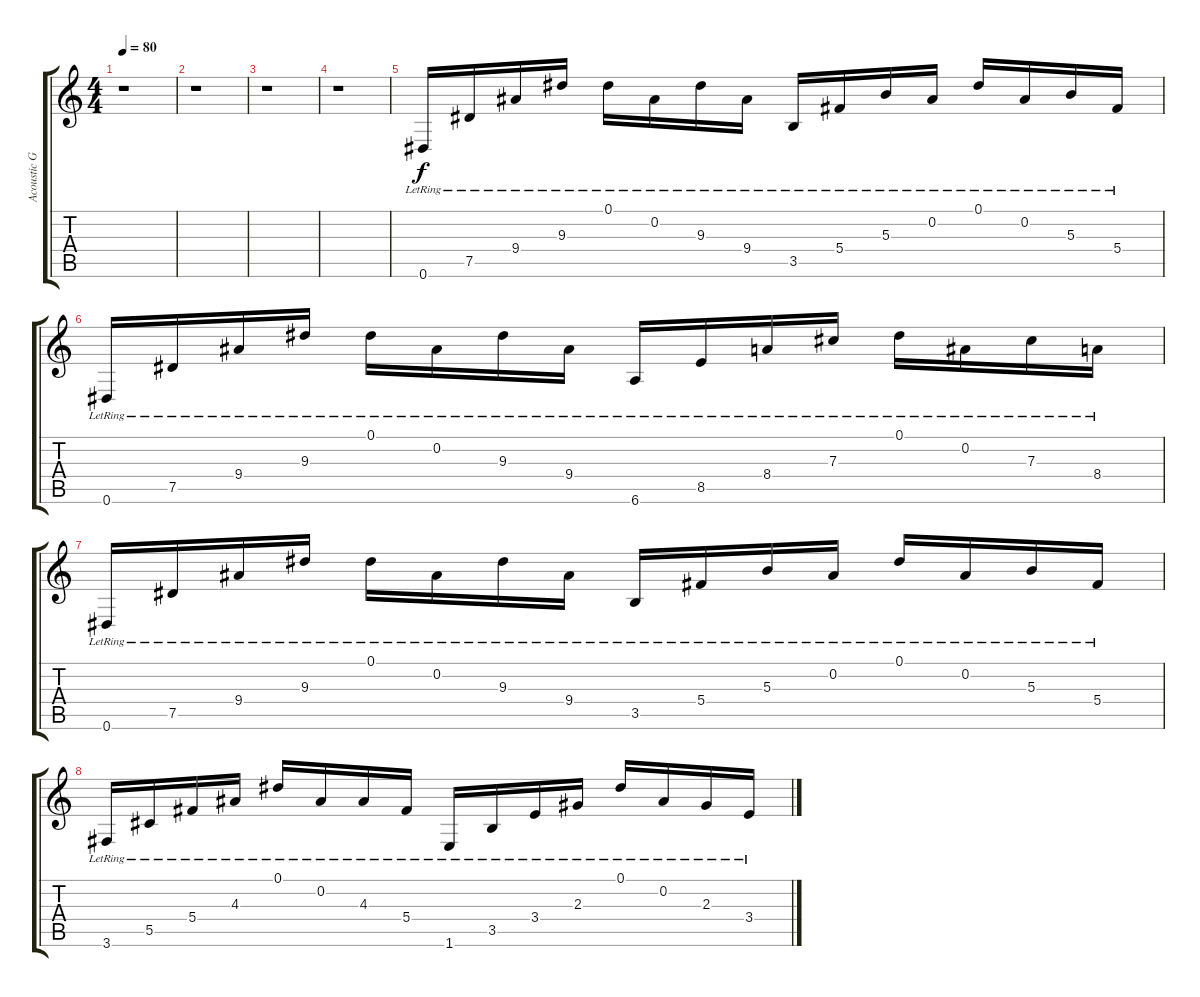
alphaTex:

\track ("Acoustic Guitar/Vocals" "Acoustic G") {instrument acousticguitarsteel}
\staff {score tabs}
\tuning (Eb4 Bb3 Gb3 Db3 Ab2 Eb2) {hide}
\ts (4 4)
\tempo 80
\clef g2
\ks c
r.1{dy f instrument acousticguitarsteel} |
r.1 |
r.1 |
r.1 |
0.6{lr}.16 7.5{lr}.16 9.4{lr}.16 9.3{lr}.16 0.1{lr}.16 0.2{lr}.16 9.3{lr}.16 9.4{lr}.16 3.5{lr}.16 5.4{lr}.16 5.3{lr}.16 0.2{lr}.16 0.1{lr}.16 0.2{lr}.16 5.3{lr}.16 5.4{lr}.16 |
0.6{lr}.16 7.5{lr}.16 9.4{lr}.16 9.3{lr}.16 0.1{lr}.16 0.2{lr}.16 9.3{lr}.16 9.4{lr}.16 6.6{lr}.16 8.5{lr}.16 8.4{lr}.16 7.3{lr}.16 0.1{lr}.16 0.2{lr}.16 7.3{lr}.16 8.4{lr}.16 |
0.6{lr}.16 7.5{lr}.16 9.4{lr}.16 9.3{lr}.16 0.1{lr}.16 0.2{lr}.16 9.3{lr}.16 9.4{lr}.16 3.5{lr}.16 5.4{lr}.16 5.3{lr}.16 0.2{lr}.16 0.1{lr}.16 0.2{lr}.16 5.3{lr}.16 5.4{lr}.16 |
3.6{lr}.16 5.5{lr}.16 5.4{lr}.16 4.3{lr}.16 0.1{lr}.16 0.2{lr}.16 4.3{lr}.16 5.4{lr}.16 1.6{lr}.16 3.5{lr}.16 3.4{lr}.16 2.3{lr}.16 0.1{lr}.16 0.2{lr}.16 2.3{lr}.16 3.4{lr}.16
